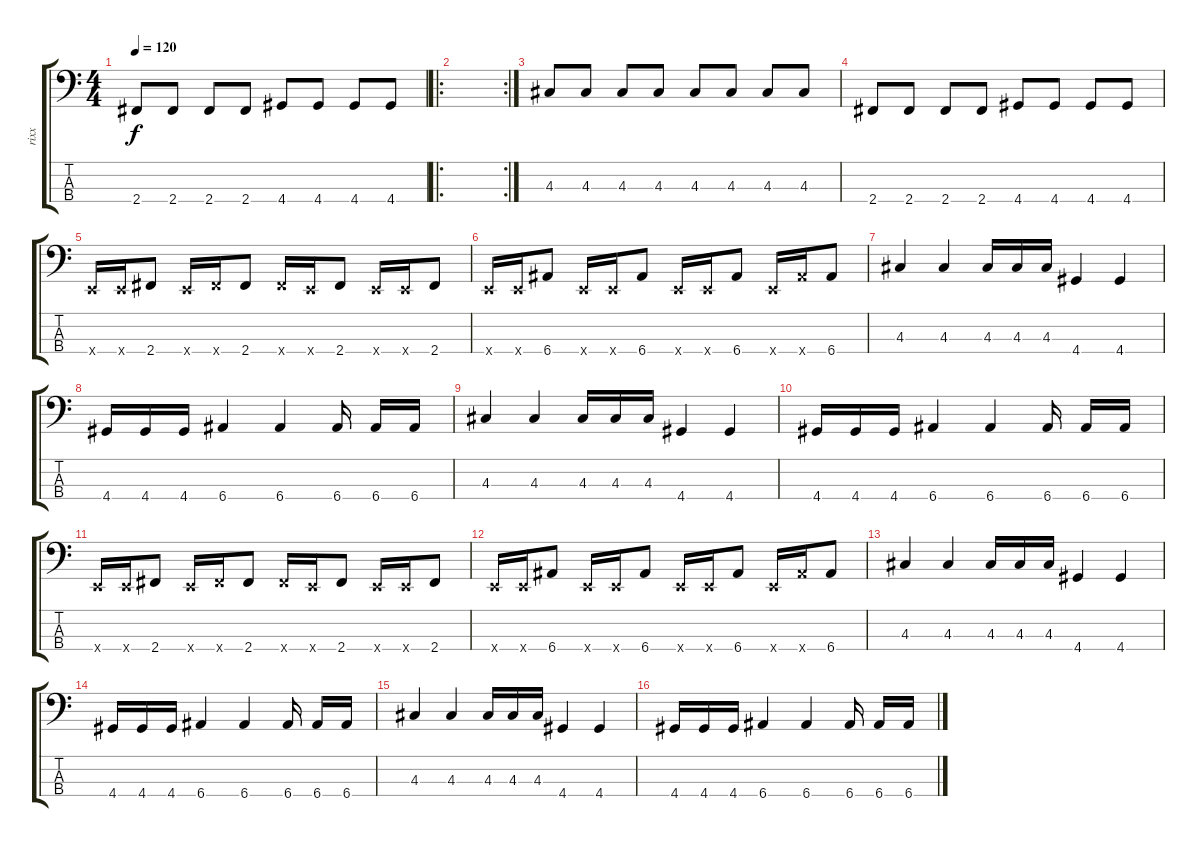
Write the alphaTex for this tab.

\track ("rixx" "rixx") {instrument electricbassfinger}
\staff {score tabs}
\tuning (G2 D2 A1 E1) {hide}
\ts (4 4)
\tempo 120
\clef f4
\ks c
2.4.8{dy f} 2.4.8 2.4.8 2.4.8 4.4.8 4.4.8 4.4.8 4.4.8 |
\ro
\rc 2
|
4.3.8 4.3.8 4.3.8 4.3.8 4.3.8 4.3.8 4.3.8 4.3.8 |
2.4.8 2.4.8 2.4.8 2.4.8 4.4.8 4.4.8 4.4.8 4.4.8 |
0.4{x}.16 0.4{x}.16 2.4.8 0.4{x}.16 2.4{x}.16 2.4.8 2.4{x}.16 0.4{x}.16 2.4.8 0.4{x}.16 0.4{x}.16 2.4.8 |
0.4{x}.16 0.4{x}.16 6.4.8 0.4{x}.16 0.4{x}.16 6.4.8 0.4{x}.16 0.4{x}.16 6.4.8 0.4{x}.16 6.4{x}.16 6.4.8 |
4.3.4 4.3.4 4.3.16 4.3.16 4.3.16 4.4.4 4.4.4 |
4.4.16 4.4.16 4.4.16 6.4.4 6.4.4 6.4.16 6.4.16 6.4.16 |
4.3.4 4.3.4 4.3.16 4.3.16 4.3.16 4.4.4 4.4.4 |
4.4.16 4.4.16 4.4.16 6.4.4 6.4.4 6.4.16 6.4.16 6.4.16 |
0.4{x}.16 0.4{x}.16 2.4.8 0.4{x}.16 2.4{x}.16 2.4.8 2.4{x}.16 0.4{x}.16 2.4.8 0.4{x}.16 0.4{x}.16 2.4.8 |
0.4{x}.16 0.4{x}.16 6.4.8 0.4{x}.16 0.4{x}.16 6.4.8 0.4{x}.16 0.4{x}.16 6.4.8 0.4{x}.16 6.4{x}.16 6.4.8 |
4.3.4 4.3.4 4.3.16 4.3.16 4.3.16 4.4.4 4.4.4 |
4.4.16 4.4.16 4.4.16 6.4.4 6.4.4 6.4.16 6.4.16 6.4.16 |
4.3.4 4.3.4 4.3.16 4.3.16 4.3.16 4.4.4 4.4.4 |
4.4.16 4.4.16 4.4.16 6.4.4 6.4.4 6.4.16 6.4.16 6.4.16
